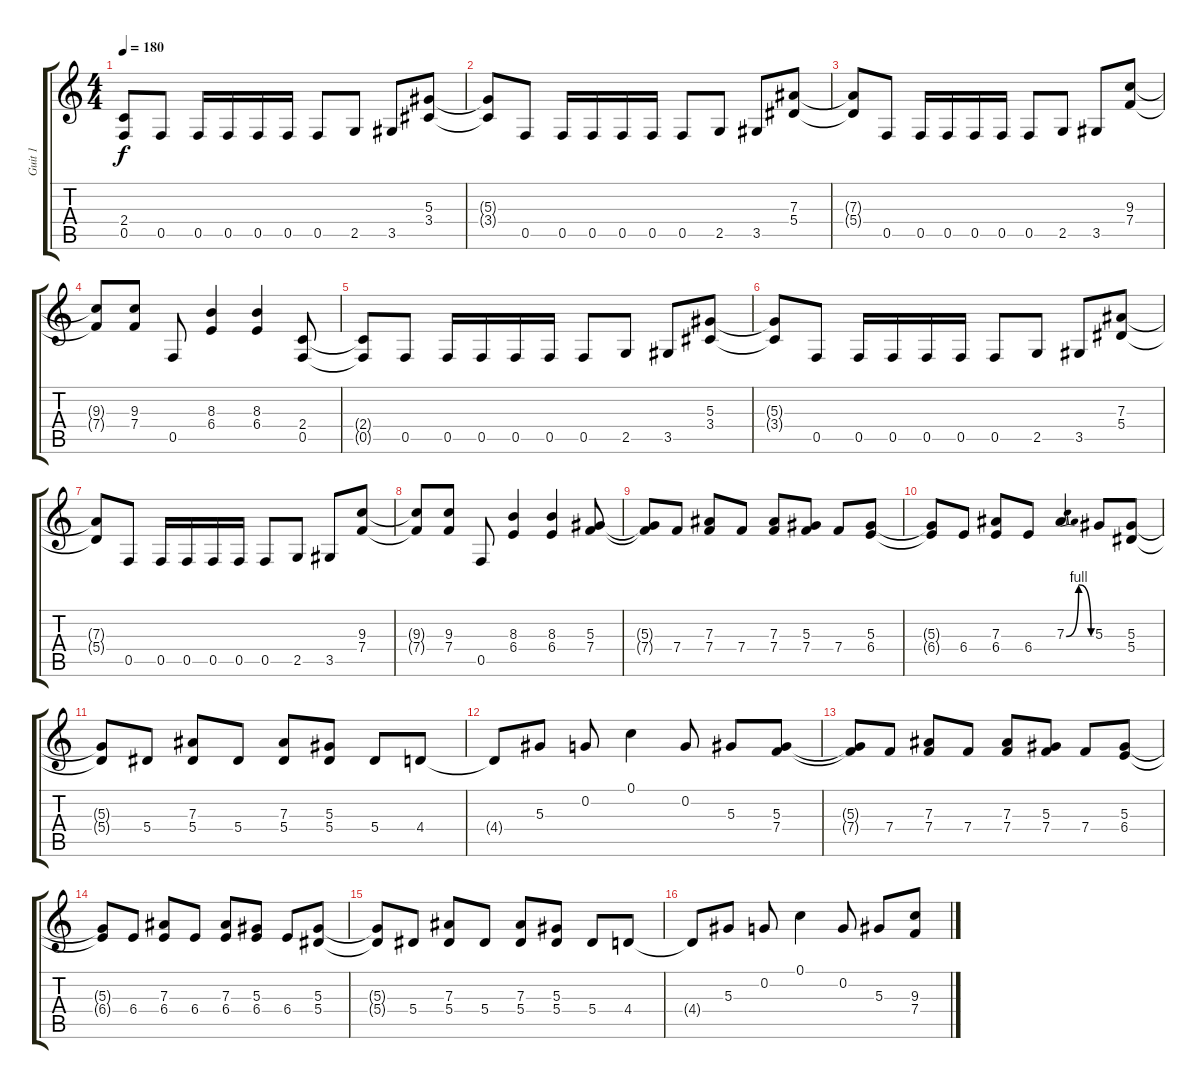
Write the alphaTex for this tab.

\track ("Guit 1" "Guit 1") {instrument distortionguitar}
\staff {score tabs}
\tuning (C4 G3 Eb3 Bb2 F2 C2) {hide}
\ts (4 4)
\tempo 180
\clef g2
\ks c
(2.4{t} 0.5{t}).8{dy f} 0.5.8 0.5.16 0.5.16 0.5.16 0.5.16 0.5.8 2.5.8 3.5.8 (5.3 3.4).8 |
(5.3{t} 3.4{t}).8 0.5.8 0.5.16 0.5.16 0.5.16 0.5.16 0.5.8 2.5.8 3.5.8 (7.3 5.4).8 |
(7.3{t} 5.4{t}).8 0.5.8 0.5.16 0.5.16 0.5.16 0.5.16 0.5.8 2.5.8 3.5.8 (9.3 7.4).8 |
(9.3{t} 7.4{t}).8 (9.3 7.4).8 0.5.8 (8.3 6.4).4 (8.3 6.4).4 (2.4 0.5).8 |
(2.4{t} 0.5{t}).8 0.5.8 0.5.16 0.5.16 0.5.16 0.5.16 0.5.8 2.5.8 3.5.8 (5.3 3.4).8 |
(5.3{t} 3.4{t}).8 0.5.8 0.5.16 0.5.16 0.5.16 0.5.16 0.5.8 2.5.8 3.5.8 (7.3 5.4).8 |
(7.3{t} 5.4{t}).8 0.5.8 0.5.16 0.5.16 0.5.16 0.5.16 0.5.8 2.5.8 3.5.8 (9.3 7.4).8 |
(9.3{t} 7.4{t}).8 (9.3 7.4).8 0.5.8 (8.3 6.4).4 (8.3 6.4).4 (5.3 7.4).8 |
(5.3{t} 7.4{t}).8 7.4.8 (7.3 7.4).8 7.4.8 (7.3 7.4).8 (5.3 7.4).8 7.4.8 (5.3 6.4).8 |
(5.3{t} 6.4{t}).8 6.4.8 (7.3 6.4).8 6.4.8 7.3{be (bendrelease 0 0 15 4 30 4 60 0)}.4 5.3.8 (5.3 5.4).8 |
(5.3{t} 5.4{t}).8 5.4.8 (7.3 5.4).8 5.4.8 (7.3 5.4).8 (5.3 5.4).8 5.4.8 4.4.8 |
4.4{t}.8 5.3.8 0.2.8 0.1.4 0.2.8 5.3.8 (5.3 7.4).8 |
(5.3{t} 7.4{t}).8 7.4.8 (7.3 7.4).8 7.4.8 (7.3 7.4).8 (5.3 7.4).8 7.4.8 (5.3 6.4).8 |
(5.3{t} 6.4{t}).8 6.4.8 (7.3 6.4).8 6.4.8 (7.3 6.4).8 (5.3 6.4).8 6.4.8 (5.3 5.4).8 |
(5.3{t} 5.4{t}).8 5.4.8 (7.3 5.4).8 5.4.8 (7.3 5.4).8 (5.3 5.4).8 5.4.8 4.4.8 |
4.4{t}.8 5.3.8 0.2.8 0.1.4 0.2.8 5.3.8 (9.3 7.4).8
